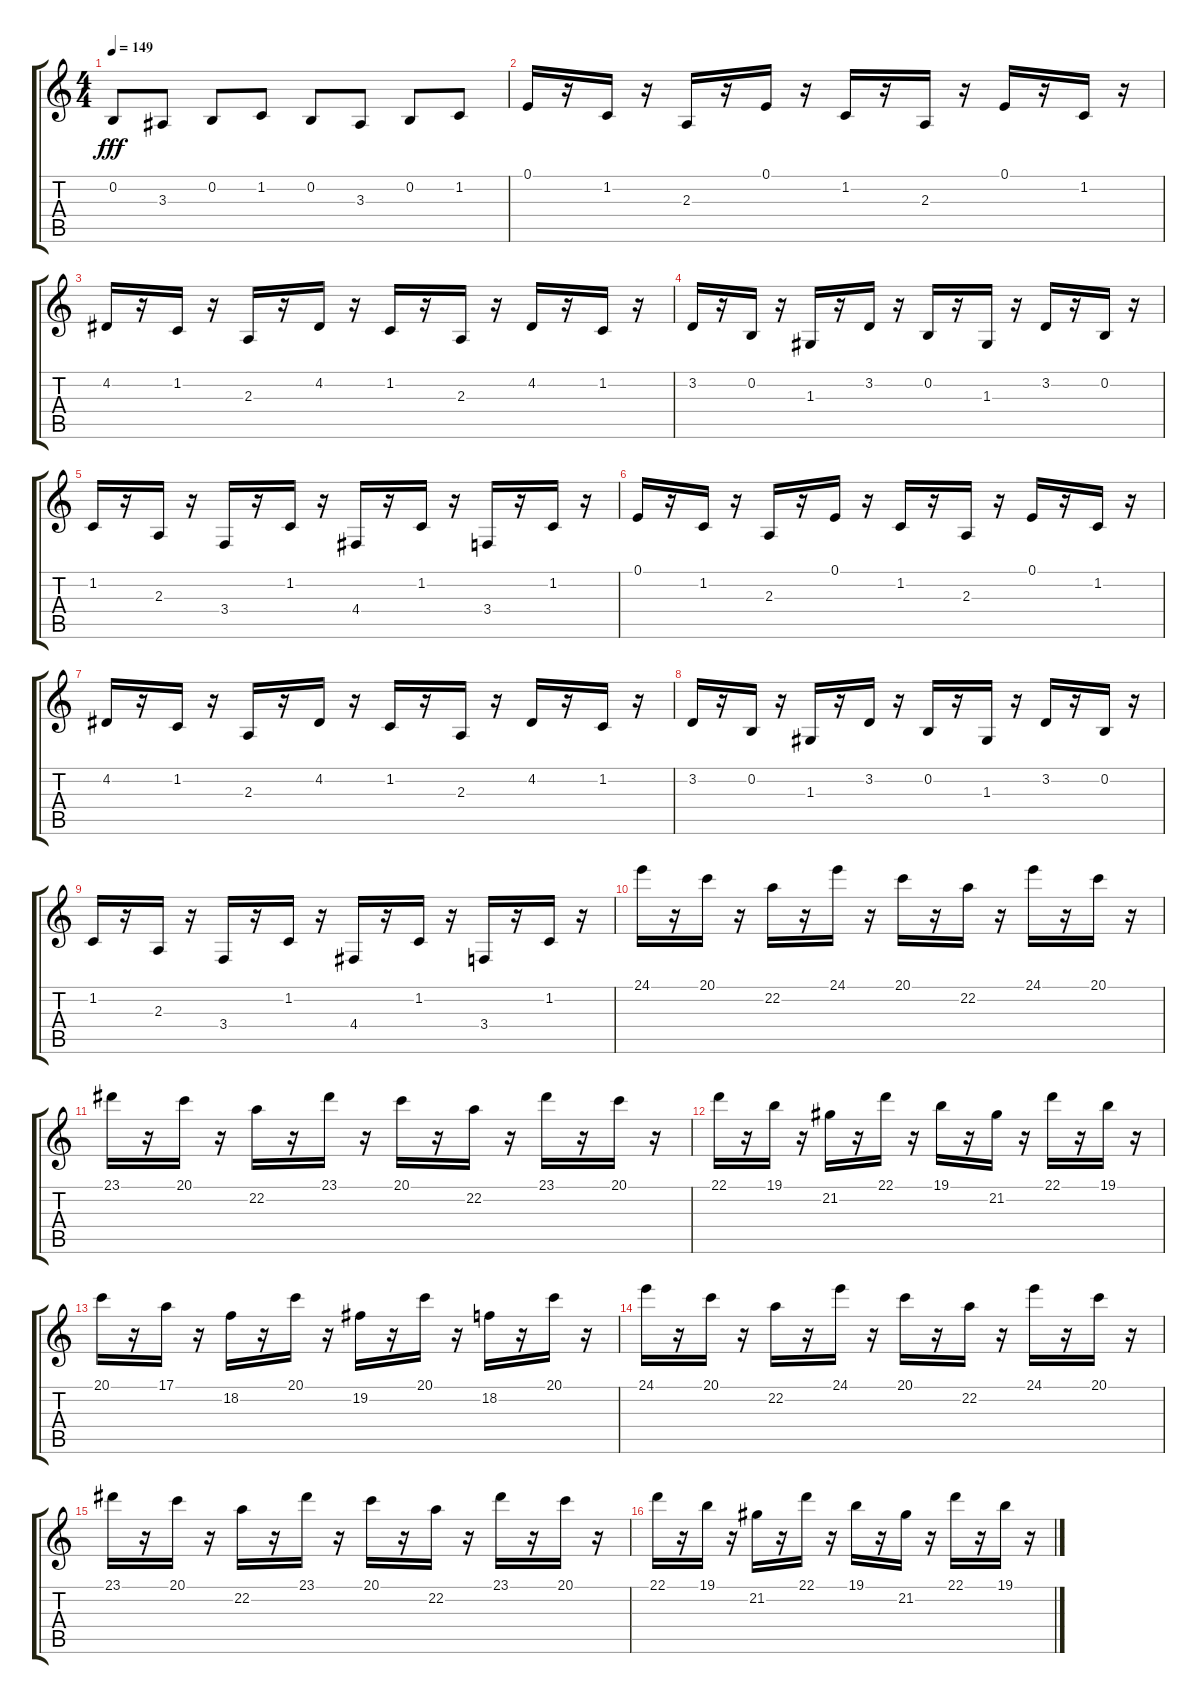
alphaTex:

\track "" {instrument lead2sawtooth}
\staff {score tabs}
\tuning (E4 B3 G3 D3 A2 E2) {hide}
\ts (4 4)
\tempo 149
\clef g2
\ks c
0.2.8{dy fff} 3.3.8 0.2.8 1.2.8 0.2.8 3.3.8 0.2.8 1.2.8 |
0.1.16 r.16 1.2.16 r.16 2.3.16 r.16 0.1.16 r.16 1.2.16 r.16 2.3.16 r.16 0.1.16 r.16 1.2.16 r.16 |
4.2.16 r.16 1.2.16 r.16 2.3.16 r.16 4.2.16 r.16 1.2.16 r.16 2.3.16 r.16 4.2.16 r.16 1.2.16 r.16 |
3.2.16 r.16 0.2.16 r.16 1.3.16 r.16 3.2.16 r.16 0.2.16 r.16 1.3.16 r.16 3.2.16 r.16 0.2.16 r.16 |
1.2.16 r.16 2.3.16 r.16 3.4.16 r.16 1.2.16 r.16 4.4.16 r.16 1.2.16 r.16 3.4.16 r.16 1.2.16 r.16 |
0.1.16 r.16 1.2.16 r.16 2.3.16 r.16 0.1.16 r.16 1.2.16 r.16 2.3.16 r.16 0.1.16 r.16 1.2.16 r.16 |
4.2.16 r.16 1.2.16 r.16 2.3.16 r.16 4.2.16 r.16 1.2.16 r.16 2.3.16 r.16 4.2.16 r.16 1.2.16 r.16 |
3.2.16 r.16 0.2.16 r.16 1.3.16 r.16 3.2.16 r.16 0.2.16 r.16 1.3.16 r.16 3.2.16 r.16 0.2.16 r.16 |
1.2.16 r.16 2.3.16 r.16 3.4.16 r.16 1.2.16 r.16 4.4.16 r.16 1.2.16 r.16 3.4.16 r.16 1.2.16 r.16 |
24.1.16 r.16 20.1.16 r.16 22.2.16 r.16 24.1.16 r.16 20.1.16 r.16 22.2.16 r.16 24.1.16 r.16 20.1.16 r.16 |
23.1.16 r.16 20.1.16 r.16 22.2.16 r.16 23.1.16 r.16 20.1.16 r.16 22.2.16 r.16 23.1.16 r.16 20.1.16 r.16 |
22.1.16 r.16 19.1.16 r.16 21.2.16 r.16 22.1.16 r.16 19.1.16 r.16 21.2.16 r.16 22.1.16 r.16 19.1.16 r.16 |
20.1.16 r.16 17.1.16 r.16 18.2.16 r.16 20.1.16 r.16 19.2.16 r.16 20.1.16 r.16 18.2.16 r.16 20.1.16 r.16 |
24.1.16 r.16 20.1.16 r.16 22.2.16 r.16 24.1.16 r.16 20.1.16 r.16 22.2.16 r.16 24.1.16 r.16 20.1.16 r.16 |
23.1.16 r.16 20.1.16 r.16 22.2.16 r.16 23.1.16 r.16 20.1.16 r.16 22.2.16 r.16 23.1.16 r.16 20.1.16 r.16 |
22.1.16 r.16 19.1.16 r.16 21.2.16 r.16 22.1.16 r.16 19.1.16 r.16 21.2.16 r.16 22.1.16 r.16 19.1.16 r.16
